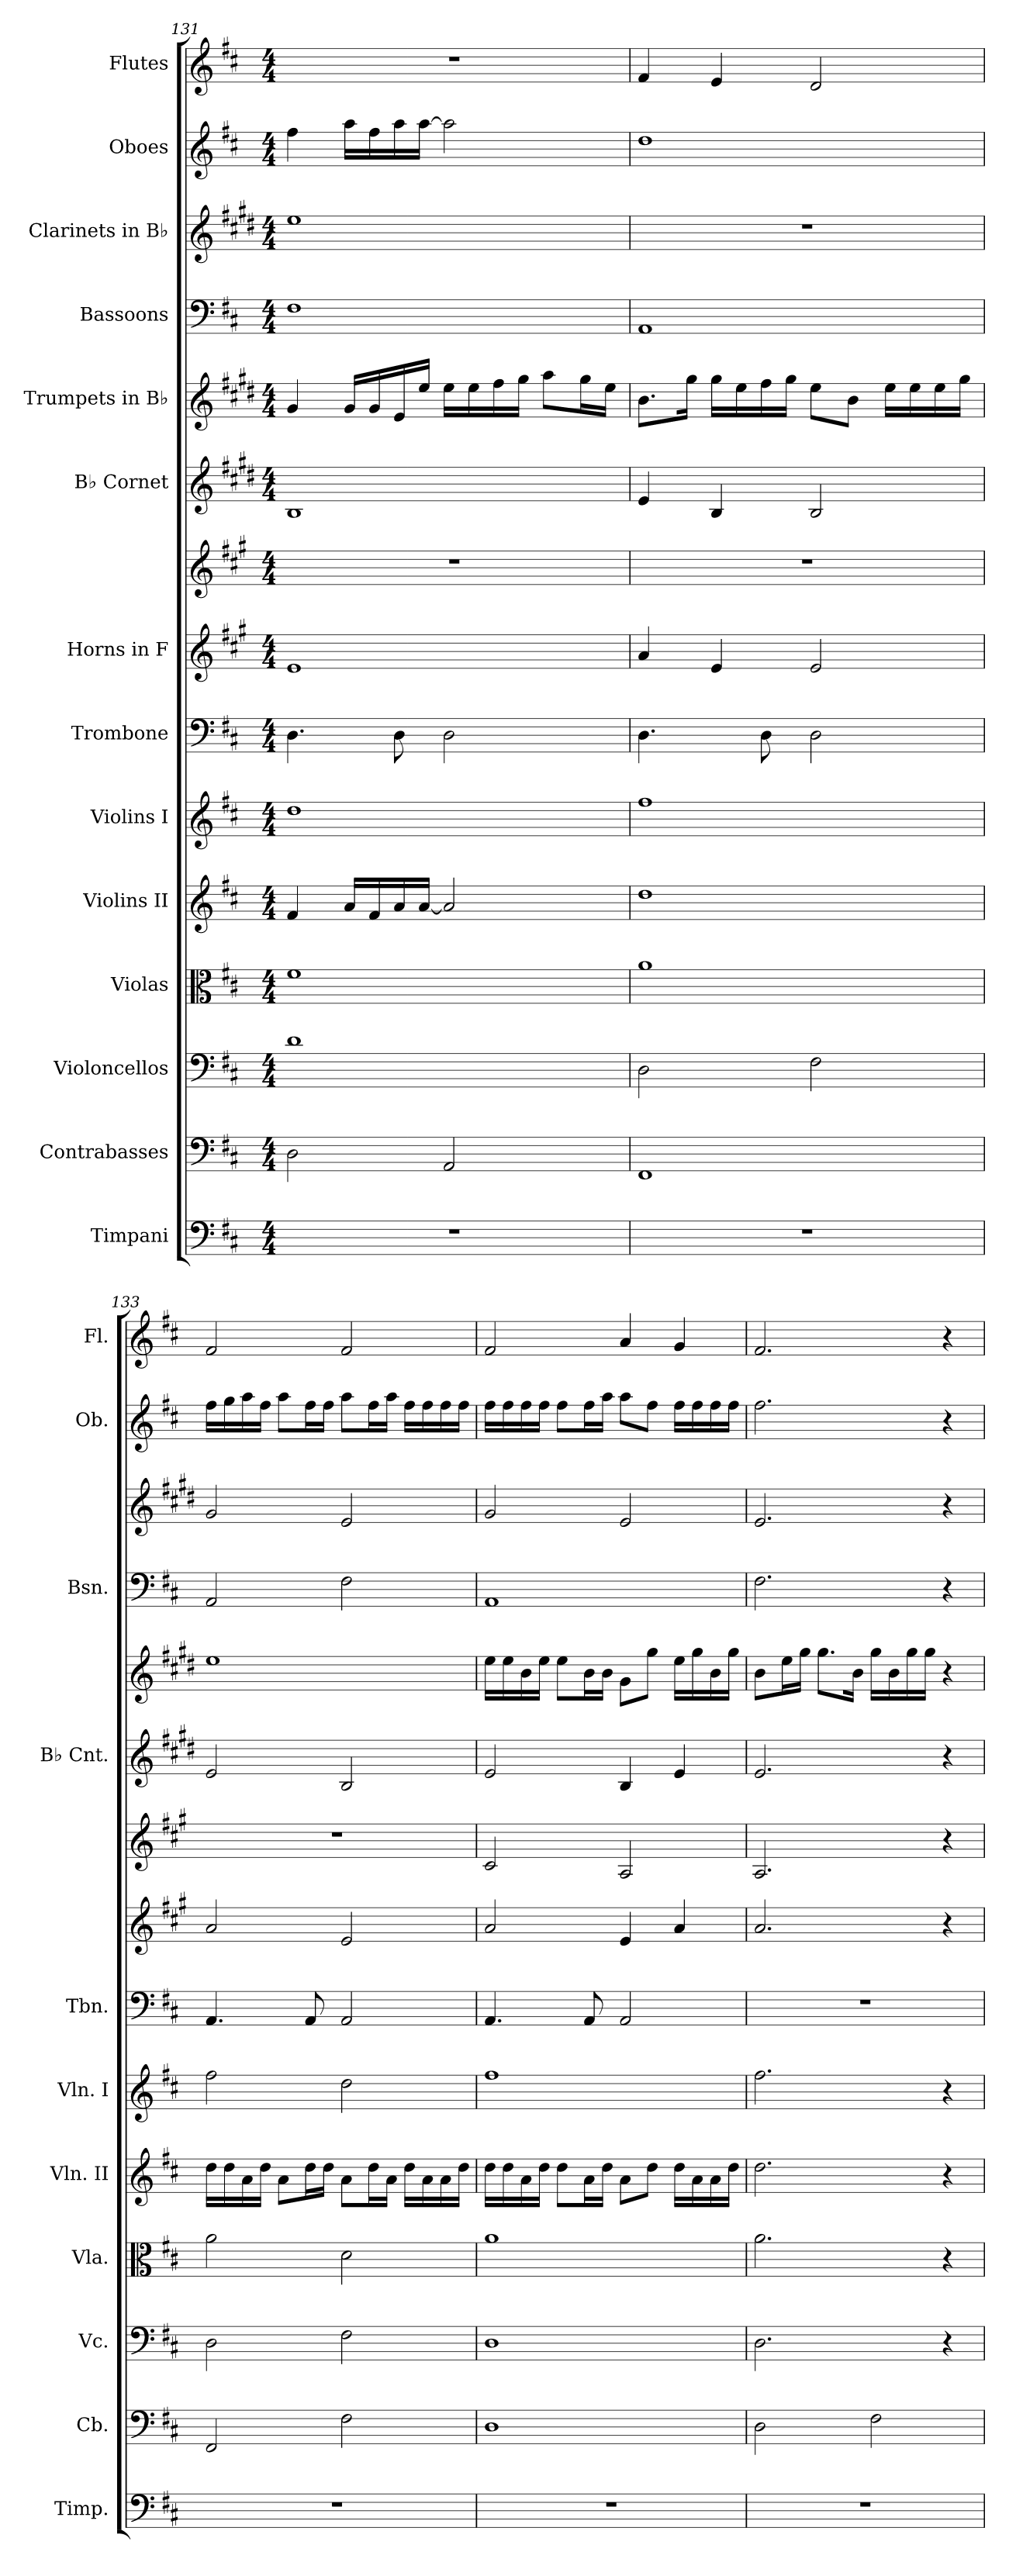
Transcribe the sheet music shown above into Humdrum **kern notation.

**kern	**kern	**kern	**kern	**kern	**kern	**kern	**kern	**kern	**kern	**kern	**kern	**kern	**kern	**kern
*part14	*part13	*part12	*part11	*part10	*part9	*part8	*part7	*part7	*part6	*part5	*part4	*part3	*part2	*part1
*staff15	*staff14	*staff13	*staff12	*staff11	*staff10	*staff9	*staff8	*staff7	*staff6	*staff5	*staff4	*staff3	*staff2	*staff1
*I"Timpani	*I"Contrabasses	*I"Violoncellos	*I"Violas	*I"Violins II	*I"Violins I	*I"Trombone	*I"Horns in F	*	*I"B♭ Cornet	*I"Trumpets in B♭	*I"Bassoons	*I"Clarinets in B♭	*I"Oboes	*I"Flutes
*I'Timp.	*I'Cb.	*I'Vc.	*I'Vla.	*I'Vln. II	*I'Vln. I	*I'Tbn.	*	*	*I'B♭ Cnt.	*	*I'Bsn.	*	*I'Ob.	*I'Fl.
*clefF4	*clefF4	*clefF4	*clefC3	*clefG2	*clefG2	*clefF4	*clefG2	*clefG2	*clefG2	*clefG2	*clefF4	*clefG2	*clefG2	*clefG2
*	*ITrd7c12	*	*	*	*	*	*ITrd4c7	*ITrd4c7	*ITrd1c2	*ITrd1c2	*	*ITrd1c2	*	*
*k[f#c#]	*k[f#c#]	*k[f#c#]	*k[f#c#]	*k[f#c#]	*k[f#c#]	*k[f#c#]	*k[f#c#]	*k[f#c#]	*k[f#c#]	*k[f#c#]	*k[f#c#]	*k[f#c#]	*k[f#c#]	*k[f#c#]
*M4/4	*M4/4	*M4/4	*M4/4	*M4/4	*M4/4	*M4/4	*M4/4	*M4/4	*M4/4	*M4/4	*M4/4	*M4/4	*M4/4	*M4/4
=131	=131	=131	=131	=131	=131	=131	=131	=131	=131	=131	=131	=131	=131	=131
1r	2DD\	1d	1f#	4f#/	1dd	4.D\	1A	1r	1A	4f#/	1F#	1dd	4ff#\	1r
.	.	.	.	16a/LL	.	.	.	.	.	16f#/LL	.	.	16aa\LL	.
.	.	.	.	16f#/	.	.	.	.	.	16f#/	.	.	16ff#\	.
.	.	.	.	16a/	.	8D\	.	.	.	16d/	.	.	16aa\	.
.	.	.	.	[16a/JJ	.	.	.	.	.	16dd/JJ	.	.	[16aa\JJ	.
.	2AAA/	.	.	2a/]	.	2D\	.	.	.	16dd\LL	.	.	2aa\]	.
.	.	.	.	.	.	.	.	.	.	16dd\	.	.	.	.
.	.	.	.	.	.	.	.	.	.	16ee\	.	.	.	.
.	.	.	.	.	.	.	.	.	.	16ff#\JJ	.	.	.	.
.	.	.	.	.	.	.	.	.	.	8gg\L	.	.	.	.
.	.	.	.	.	.	.	.	.	.	16ff#\L	.	.	.	.
.	.	.	.	.	.	.	.	.	.	16dd\JJ	.	.	.	.
=132	=132	=132	=132	=132	=132	=132	=132	=132	=132	=132	=132	=132	=132	=132
1r	1FFF#	2D\	1a	1dd	1ff#	4.D\	4d/	1r	4d/	8.a\L	1AA	1r	1dd	4f#/
.	.	.	.	.	.	.	.	.	.	16ff#\Jk	.	.	.	.
.	.	.	.	.	.	.	4A/	.	4A/	16ff#\LL	.	.	.	4e/
.	.	.	.	.	.	.	.	.	.	16dd\	.	.	.	.
.	.	.	.	.	.	8D\	.	.	.	16ee\	.	.	.	.
.	.	.	.	.	.	.	.	.	.	16ff#\JJ	.	.	.	.
.	.	2F#\	.	.	.	2D\	2A/	.	2A/	8dd\L	.	.	.	2d/
.	.	.	.	.	.	.	.	.	.	8a\J	.	.	.	.
.	.	.	.	.	.	.	.	.	.	16dd\LL	.	.	.	.
.	.	.	.	.	.	.	.	.	.	16dd\	.	.	.	.
.	.	.	.	.	.	.	.	.	.	16dd\	.	.	.	.
.	.	.	.	.	.	.	.	.	.	16ff#\JJ	.	.	.	.
!!LO:PB:g=z
=133	=133	=133	=133	=133	=133	=133	=133	=133	=133	=133	=133	=133	=133	=133
1r	2FFF#/	2D\	2a\	16dd\LL	2ff#\	4.AA/	2d/	1r	2d/	1dd	2AA/	2f#/	16ff#\LL	2f#/
.	.	.	.	16dd\	.	.	.	.	.	.	.	.	16gg\	.
.	.	.	.	16a\	.	.	.	.	.	.	.	.	16aa\	.
.	.	.	.	16dd\JJ	.	.	.	.	.	.	.	.	16ff#\JJ	.
.	.	.	.	8a\L	.	.	.	.	.	.	.	.	8aa\L	.
.	.	.	.	16dd\L	.	8AA/	.	.	.	.	.	.	16ff#\L	.
.	.	.	.	16dd\JJ	.	.	.	.	.	.	.	.	16ff#\JJ	.
.	2FF#\	2F#\	2d\	8a\L	2dd\	2AA/	2A/	.	2A/	.	2F#\	2d/	8aa\L	2f#/
.	.	.	.	16dd\L	.	.	.	.	.	.	.	.	16ff#\L	.
.	.	.	.	16a\JJ	.	.	.	.	.	.	.	.	16aa\JJ	.
.	.	.	.	16dd\LL	.	.	.	.	.	.	.	.	16ff#\LL	.
.	.	.	.	16a\	.	.	.	.	.	.	.	.	16ff#\	.
.	.	.	.	16a\	.	.	.	.	.	.	.	.	16ff#\	.
.	.	.	.	16dd\JJ	.	.	.	.	.	.	.	.	16ff#\JJ	.
=134	=134	=134	=134	=134	=134	=134	=134	=134	=134	=134	=134	=134	=134	=134
1r	1DD	1D	1a	16dd\LL	1ff#	4.AA/	2d/	2F#/	2d/	16dd\LL	1AA	2f#/	16ff#\LL	2f#/
.	.	.	.	16dd\	.	.	.	.	.	16dd\	.	.	16ff#\	.
.	.	.	.	16a\	.	.	.	.	.	16a\	.	.	16ff#\	.
.	.	.	.	16dd\JJ	.	.	.	.	.	16dd\JJ	.	.	16ff#\JJ	.
.	.	.	.	8dd\L	.	.	.	.	.	8dd\L	.	.	8ff#\L	.
.	.	.	.	16a\L	.	8AA/	.	.	.	16a\L	.	.	16ff#\L	.
.	.	.	.	16dd\JJ	.	.	.	.	.	16a\JJ	.	.	16aa\JJ	.
.	.	.	.	8a\L	.	2AA/	4A/	2D/	4A/	8f#\L	.	2d/	8aa\L	4a/
.	.	.	.	8dd\J	.	.	.	.	.	8ff#\J	.	.	8ff#\J	.
.	.	.	.	16dd\LL	.	.	4d/	.	4d/	16dd\LL	.	.	16ff#\LL	4g/
.	.	.	.	16a\	.	.	.	.	.	16ff#\	.	.	16ff#\	.
.	.	.	.	16a\	.	.	.	.	.	16a\	.	.	16ff#\	.
.	.	.	.	16dd\JJ	.	.	.	.	.	16ff#\JJ	.	.	16ff#\JJ	.
=135	=135	=135	=135	=135	=135	=135	=135	=135	=135	=135	=135	=135	=135	=135
1r	2DD\	2.D\	2.a\	2.dd\	2.ff#\	1r	2.d/	2.D/	2.d/	8a\L	2.F#\	2.d/	2.ff#\	2.f#/
.	.	.	.	.	.	.	.	.	.	16dd\L	.	.	.	.
.	.	.	.	.	.	.	.	.	.	16ff#\JJ	.	.	.	.
.	.	.	.	.	.	.	.	.	.	8.ff#\L	.	.	.	.
.	.	.	.	.	.	.	.	.	.	16a\Jk	.	.	.	.
.	2FF#\	.	.	.	.	.	.	.	.	16ff#\LL	.	.	.	.
.	.	.	.	.	.	.	.	.	.	16a\	.	.	.	.
.	.	.	.	.	.	.	.	.	.	16ff#\	.	.	.	.
.	.	.	.	.	.	.	.	.	.	16ff#\JJ	.	.	.	.
.	.	4r	4r	4r	4r	.	4r	4r	4r	4r	4r	4r	4r	4r
=	=	=	=	=	=	=	=	=	=	=	=	=	=	=
*-	*-	*-	*-	*-	*-	*-	*-	*-	*-	*-	*-	*-	*-	*-
